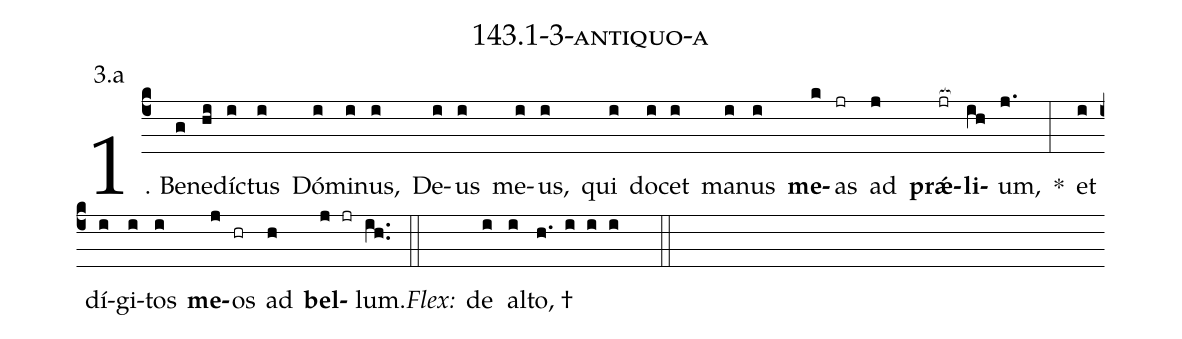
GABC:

name: 143.1-3-antiquo-a;
annotation: 3.a;
%%
(c4)1. Be(g)ne(hi)díc(i)tus(i) Dó(i)mi(i)nus,(i) De(i)us(i) me(i)us,(i) qui(i) do(i)cet(i) ma(i)nus(i) <b>me</b>(k)as(jr) ad(j) <b>prǽ</b>(jr[ocb:1{])<b>li</b>(ih[ocb:0}])um,(j.) *(:) et(i) dí(i)gi(i)tos(i) <b>me</b>(j)os(hr) ad(h) <b>bel</b>(j jr)lum.(ih..) (::)
<i>Flex:</i>()  de(i) al(i)to, †(h. i i i  ::)
